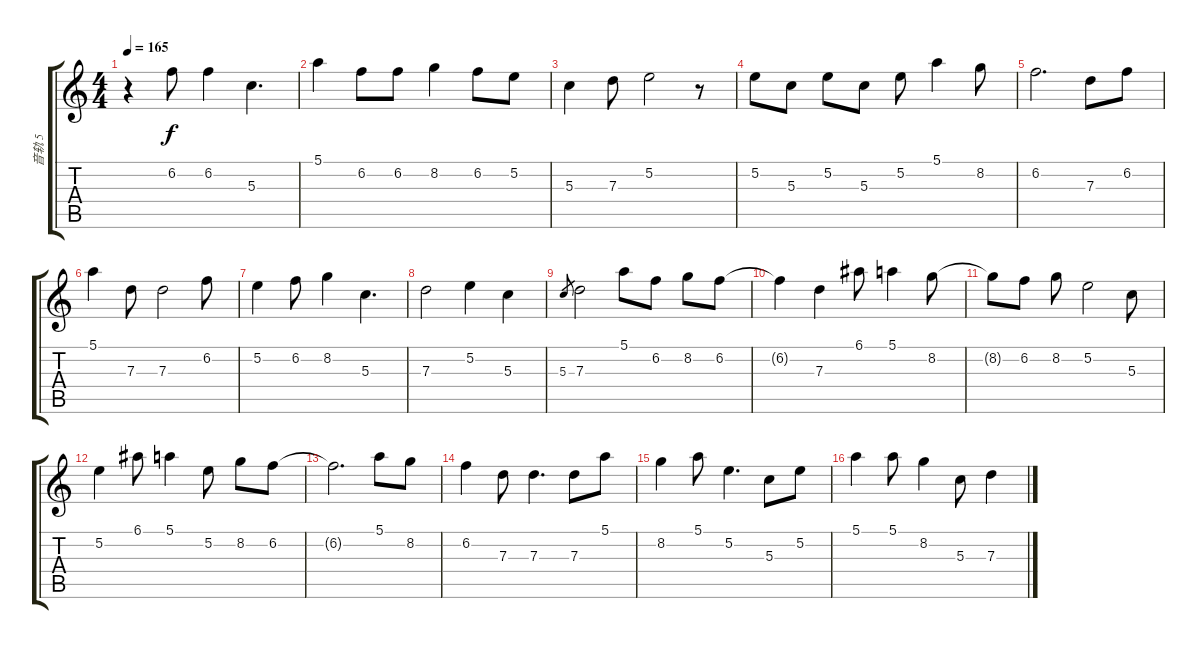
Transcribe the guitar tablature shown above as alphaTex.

\track ("音轨 5" "音轨 5") {instrument acousticguitarnylon}
\staff {score tabs}
\tuning (E4 B3 G3 D3 A2 E2) {hide}
\ts (4 4)
\tempo 165
\clef g2
\ks c
r.4{dy f} 6.2.8 6.2.4 5.3.4{d} |
5.1.4 6.2.8 6.2.8 8.2.4 6.2.8 5.2.8 |
5.3.4 7.3.8 5.2.2 r.8 |
5.2.8 5.3.8 5.2.8 5.3.8 5.2.8 5.1.4 8.2.8 |
6.2.2{d} 7.3.8 6.2.8 |
5.1.4 7.3.8 7.3.2 6.2.8 |
5.2.4 6.2.8 8.2.4 5.3.4{d} |
7.3.2 5.2.4 5.3.4 |
5.3.8{gr} 7.3.2 5.1.8 6.2.8 8.2.8 6.2.8 |
6.2{t}.4 7.3.4 6.1.8 5.1.4 8.2.8 |
8.2{t}.8 6.2.8 8.2.8 5.2.2 5.3.8 |
5.2.4 6.1.8 5.1.4 5.2.8 8.2.8 6.2.8 |
6.2{t}.2{d} 5.1.8 8.2.8 |
6.2.4 7.3.8 7.3.4{d} 7.3.8 5.1.8 |
8.2.4 5.1.8 5.2.4{d} 5.3.8 5.2.8 |
5.1.4 5.1.8 8.2.4 5.3.8 7.3.4
